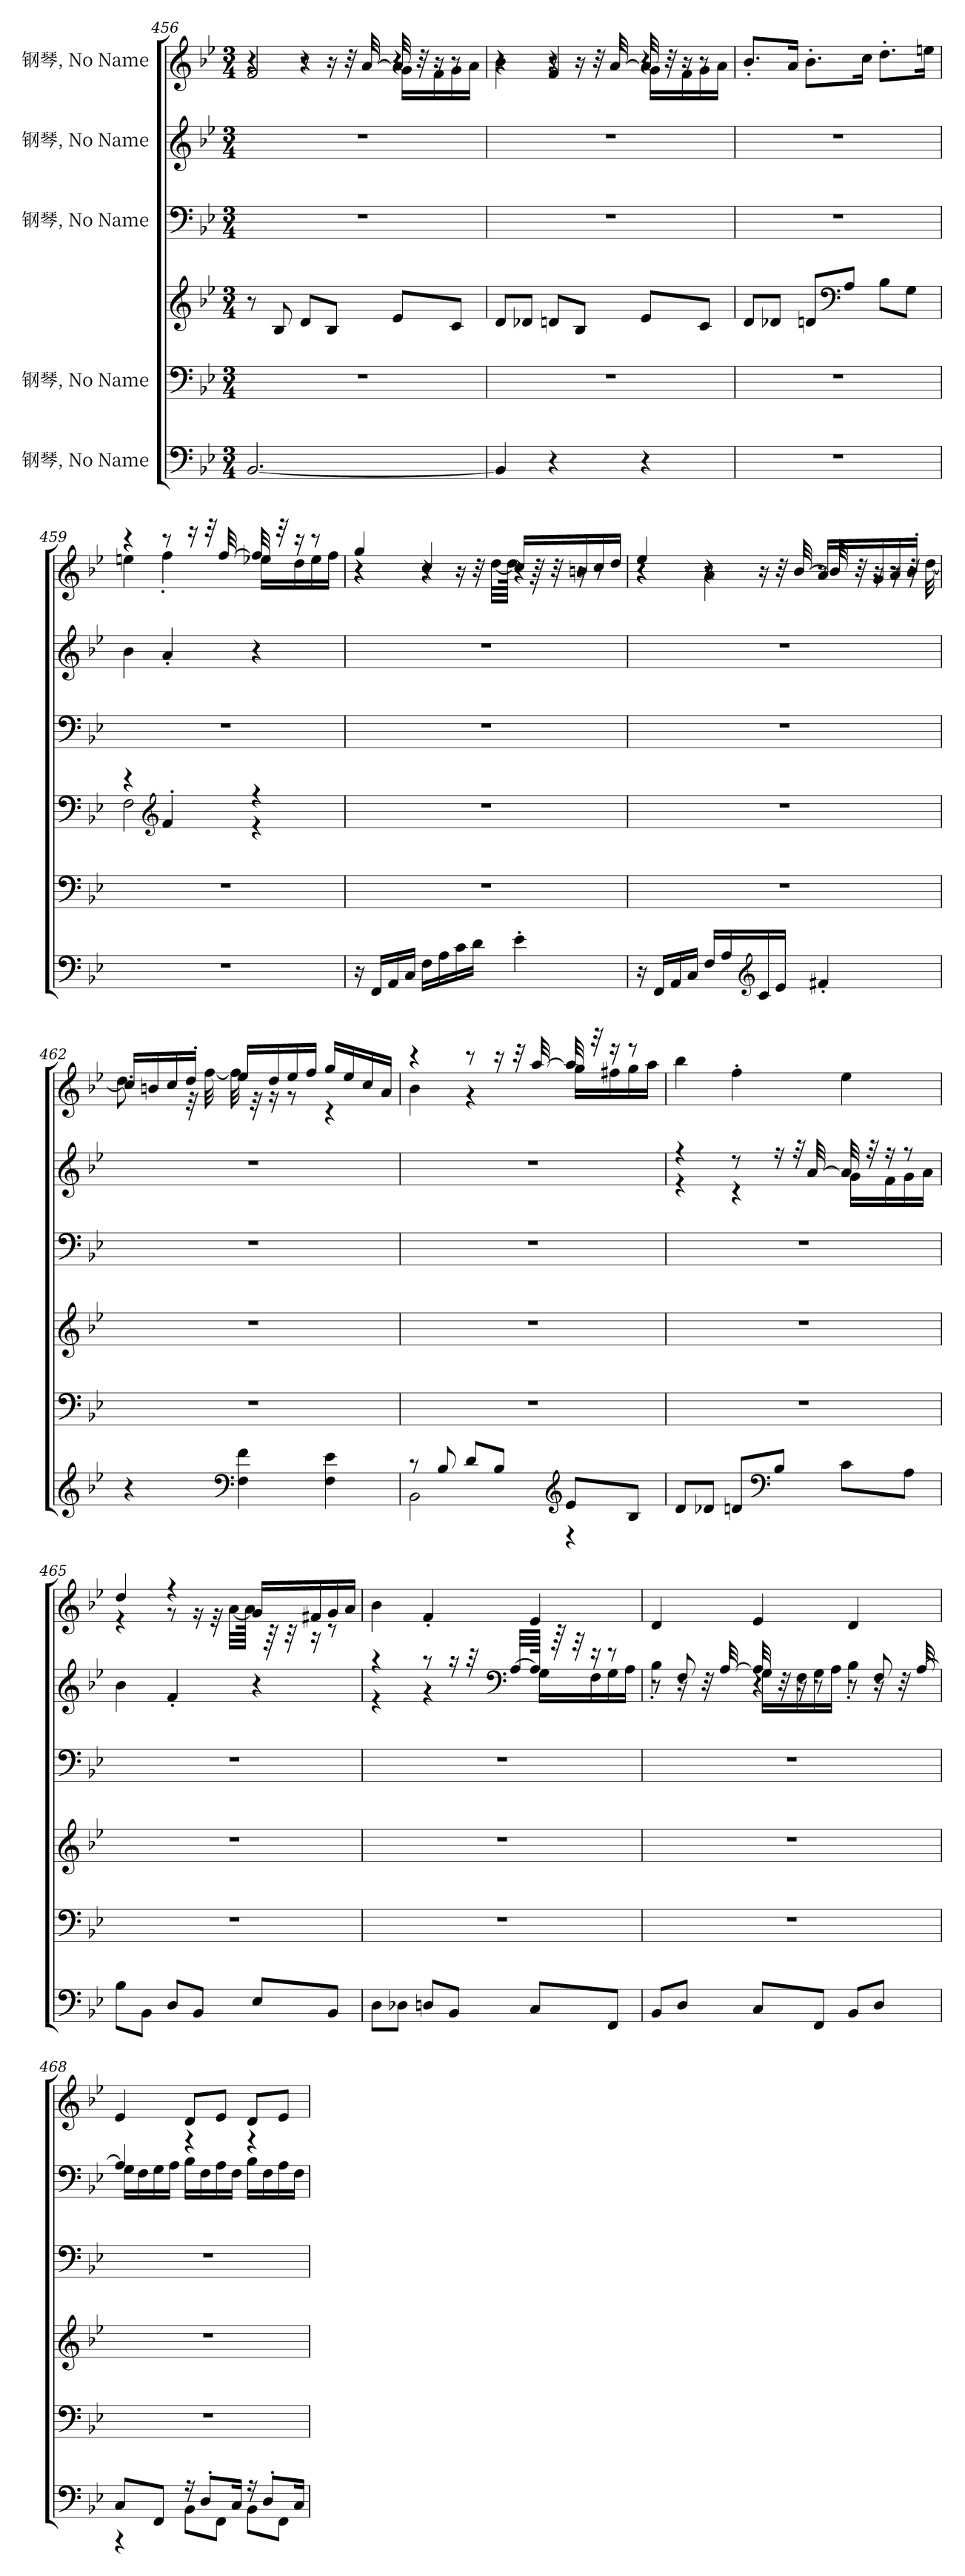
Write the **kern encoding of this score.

**kern	**kern	**kern	**kern	**kern	**kern
*part5	*part4	*part4	*part3	*part2	*part1
*staff6	*staff5	*staff4	*staff3	*staff2	*staff1
*I"钢琴, No Name	*I"钢琴, No Name	*	*I"钢琴, No Name	*I"钢琴, No Name	*I"钢琴, No Name
*clefF4	*clefF4	*clefG2	*clefF4	*clefG2	*clefG2
*k[b-e-]	*k[b-e-]	*k[b-e-]	*k[b-e-]	*k[b-e-]	*k[b-e-]
*M3/4	*M3/4	*M3/4	*M3/4	*M3/4	*M3/4
*MM120	*MM120	*MM120	*MM120	*MM120	*MM120
=456	=456	=456	=456	=456	=456
*	*	*	*	*	*^
*	*	*	*	*	*	*^
[2.BB-/	2.r	8r	2.r	2.r	4r	4r	2f/
.	.	8B-/	.	.	.	.	.
.	.	8d/L	.	.	8r	4r	.
.	.	8B-/J	.	.	16r	.	.
*	*	*	*	*	*MM118	*	*
.	.	.	.	.	32r	.	.
*	*	*	*	*	*MM120	*	*
.	.	.	.	.	[32a/	.	.
.	.	8e-/L	.	.	32a/]	16g\LL	4r
.	.	.	.	.	32r	.	.
.	.	.	.	.	16r	16f\	.
.	.	8c/J	.	.	8r	16g\	.
.	.	.	.	.	.	16a\JJ	.
=457	=457	=457	=457	=457	=457	=457	=457
*	*	*	*	*	*MM120	*	*
4BB-/]	2.r	8d/L	2.r	2.r	4r	4b-\	4r
.	.	8d-X/J	.	.	.	.	.
4r	.	8dn/L	.	.	8r	4r	4f/
.	.	8B-/J	.	.	16r	.	.
*	*	*	*	*	*MM118	*	*
.	.	.	.	.	32r	.	.
*	*	*	*	*	*MM120	*	*
.	.	.	.	.	[32a/	.	.
4r	.	8e-/L	.	.	32a/]	16g\LL	4r
.	.	.	.	.	32r	.	.
.	.	.	.	.	16r	16f\	.
.	.	8c/J	.	.	8r	16g\	.
.	.	.	.	.	.	16a\JJ	.
*	*	*	*	*	*v	*v	*v
!!LO:PB:g=z
=458	=458	=458	=458	=458	=458
*	*	*	*	*	*MM120
2.r	2.r	8d/L	2.r	2.r	8.b-'/L
.	.	8d-X/J	.	.	.
.	.	.	.	.	16a/Jk
.	.	8dn/L	.	.	8.b-'\L
*	*	*clefF4	*	*	*
.	.	8A/J	.	.	.
.	.	.	.	.	16cc\Jk
.	.	8B-\L	.	.	8.dd'\L
.	.	8G\J	.	.	.
.	.	.	.	.	16een\Jk
=459	=459	=459	=459	=459	=459
*	*	*^	*	*	*^
2.r	2.r	4r	2F\	2.r	4b-\	4r	4een\
*	*	*clefG2	*	*	*	*	*
.	.	4f'/	.	.	4a'/	8r	4ff'\
.	.	.	.	.	.	16r	.
*	*	*	*	*	*	*MM118	*
.	.	.	.	.	.	32r	.
*	*	*	*	*	*	*MM120	*
.	.	.	.	.	.	[32ff/	.
.	.	4r	4r	.	4r	32ff/]	16ee-X\LL
.	.	.	.	.	.	32r	.
.	.	.	.	.	.	16r	16dd\
.	.	.	.	.	.	8r	16ee-\
.	.	.	.	.	.	.	16ff\JJ
*	*	*v	*v	*	*	*v	*v
=460	=460	=460	=460	=460	=460
*	*	*	*	*	*MM120
*	*	*	*	*	*^
*	*	*	*	*	*	*^
16r	2.r	2.r	2.r	2.r	4gg/	4r	4r
16FF/LL	.	.	.	.	.	.	.
16AA/	.	.	.	.	.	.	.
16C/JJ	.	.	.	.	.	.	.
16F\LL	.	.	.	.	4r	8r	4cc/
16A\	.	.	.	.	.	.	.
16c\	.	.	.	.	.	16r	.
*	*	*	*	*	*MM118	*	*
16d\JJ	.	.	.	.	.	32r	.
*	*	*	*	*	*MM120	*	*
.	.	.	.	.	.	[32dd\LLL	.
4e-'\	.	.	.	.	16cc/LL	64dd\JJJk]	4r
.	.	.	.	.	.	64r	.
.	.	.	.	.	.	32r	.
.	.	.	.	.	16bn/	16r	.
.	.	.	.	.	16cc/	8r	.
.	.	.	.	.	16dd/JJ	.	.
!!LO:LB:g=z	!!	!!
=461	=461	=461	=461	=461	=461	=461	=461
*	*	*	*	*	*MM120	*	*
16r	2.r	2.r	2.r	2.r	4ee-/	4r	4r
16FF/LL	.	.	.	.	.	.	.
16AA/	.	.	.	.	.	.	.
16C/JJ	.	.	.	.	.	.	.
16F/LL	.	.	.	.	4r	4a\	8r
16A/	.	.	.	.	.	.	.
*clefG2	*	*	*	*	*	*	*
16c/	.	.	.	.	.	.	16r
*	*	*	*	*	*MM118	*	*
16e-/JJ	.	.	.	.	.	.	32r
*	*	*	*	*	*MM120	*	*
.	.	.	.	.	.	.	[32b-/
4f#X'/	.	.	.	.	16a/LL	8r	32b-/]
.	.	.	.	.	.	.	32r
.	.	.	.	.	16g/	.	16r
.	.	.	.	.	16a/	16r	8r
.	.	.	.	.	16b-'/JJ	32r	.
*	*	*	*	*	*MM118	*	*
.	.	.	.	.	.	[32dd\	.
*	*	*	*	*	*v	*v	*v
=462	=462	=462	=462	=462	=462
*	*	*	*	*	*MM120
*	*	*	*	*	*^
4r	2.r	2.r	2.r	2.r	16cc/LL	8.dd\]
.	.	.	.	.	16bn/	.
.	.	.	.	.	16cc/	.
*	*	*	*	*	*MM118	*
.	.	.	.	.	16dd'/JJ	32r
*	*	*	*	*	*MM120	*
.	.	.	.	.	.	[32ff\
*clefF4	*	*	*	*	*	*
4F\ 4f\	.	.	.	.	16ee-/LL	32ff\]
.	.	.	.	.	.	32r
.	.	.	.	.	16dd/	16r
.	.	.	.	.	16ee-/	8r
.	.	.	.	.	16ff/JJ	.
4F\ 4e-\	.	.	.	.	16gg/LL	4r
.	.	.	.	.	16ee-/	.
.	.	.	.	.	16cc/	.
.	.	.	.	.	16a/JJ	.
!!LO:PB:g=z	!!
=463	=463	=463	=463	=463	=463	=463
*^	*	*	*	*	*	*
8r	2BB-\	2.r	2.r	2.r	2.r	4r	4b-\
8B-/	.	.	.	.	.	.	.
8d/L	.	.	.	.	.	8r	4r
8B-/J	.	.	.	.	.	16r	.
*	*	*	*	*	*	*MM118	*
.	.	.	.	.	.	32r	.
*	*	*	*	*	*	*MM120	*
.	.	.	.	.	.	[32aa/	.
*clefG2	*	*	*	*	*	*	*
8e-/L	4r	.	.	.	.	32aa/]	16gg\LL
.	.	.	.	.	.	32r	.
.	.	.	.	.	.	16r	16ff#X\
8B-/J	.	.	.	.	.	8r	16gg\
.	.	.	.	.	.	.	16aa\JJ
*v	*v	*	*	*	*	*v	*v
=464	=464	=464	=464	=464	=464
*	*	*	*	*	*MM120
*	*	*	*	*^	*
8d/L	2.r	2.r	2.r	4r	4r	4bb-\
8d-X/J	.	.	.	.	.	.
8dn/L	.	.	.	8r	4r	4ff'\
*clefF4	*	*	*	*	*	*
8B-/J	.	.	.	16r	.	.
.	.	.	.	32r	.	.
.	.	.	.	[32a/	.	.
8c\L	.	.	.	32a/]	16g\LL	4ee-\
.	.	.	.	32r	.	.
.	.	.	.	16r	16f\	.
8A\J	.	.	.	8r	16g\	.
.	.	.	.	.	16a\JJ	.
*	*	*	*	*v	*v	*
!!LO:LB:g=z
=465	=465	=465	=465	=465	=465
*	*	*	*	*	*MM120
*	*	*	*	*	*^
8B-\L	2.r	2.r	2.r	4b-\	4dd/	4r
8BB-\J	.	.	.	.	.	.
8D/L	.	.	.	4f'/	4r	8r
8BB-/J	.	.	.	.	.	16r
*	*	*	*	*	*MM118	*
.	.	.	.	.	.	32r
*	*	*	*	*	*MM120	*
.	.	.	.	.	.	[32a\LLL
8E-/L	.	.	.	4r	16g/LL	64a\JJJk]
.	.	.	.	.	.	64r
.	.	.	.	.	.	32r
.	.	.	.	.	16f#X/	16r
8BB-/J	.	.	.	.	16g/	8r
.	.	.	.	.	16a/JJ	.
*	*	*	*	*	*v	*v
=466	=466	=466	=466	=466	=466
*	*	*	*	*	*MM120
*	*	*	*	*^	*
8D\L	2.r	2.r	2.r	4r	4r	4b-\
8D-X\J	.	.	.	.	.	.
8Dn/L	.	.	.	8r	4r	4f'/
8BB-/J	.	.	.	16r	.	.
.	.	.	.	32r	.	.
*	*	*	*	*clefF4	*	*
.	.	.	.	[32A/LLL	.	.
8C/L	.	.	.	64A/JJJk]	16G\LL	4e-/
.	.	.	.	64r	.	.
.	.	.	.	32r	.	.
.	.	.	.	16r	16F\	.
8FF/J	.	.	.	8r	16G\	.
.	.	.	.	.	16A\JJ	.
*	*	*	*	*v	*v	*
!!LO:PB:g=z
=467	=467	=467	=467	=467	=467
*	*	*	*	*	*MM120
*	*	*	*	*^	*
*	*	*	*	*	*^	*
8BB-/L	2.r	2.r	2.r	8r	4B-'\	8r	4d/
8D/J	.	.	.	16r	.	8F/	.
.	.	.	.	32r	.	.	.
.	.	.	.	[32A/	.	.	.
8C/L	.	.	.	32A/]	16G\LL	4r	4e-/
.	.	.	.	32r	.	.	.
.	.	.	.	16r	16F\	.	.
8FF/J	.	.	.	8r	16G\	.	.
.	.	.	.	.	16A\JJ	.	.
8BB-/L	.	.	.	8r	4B-'\	8r	4d/
8D/J	.	.	.	16r	.	8F/	.
.	.	.	.	32r	.	.	.
.	.	.	.	[32A/	.	.	.
*	*	*	*	*v	*v	*v	*
=468	=468	=468	=468	=468	=468
*	*	*	*	*	*MM120
*^	*	*	*	*^	*
8C/L	4r	2.r	2.r	2.r	4A/]	16G\LL	4e-/
.	.	.	.	.	.	16F\	.
8FF/J	.	.	.	.	.	16G\	.
.	.	.	.	.	.	16A\JJ	.
16r	8BB-\L	.	.	.	4r	16B-\LL	8d/L
8D'/L	.	.	.	.	.	16F\	.
.	8FF\J	.	.	.	.	16A\	8e-/J
16C/Jk	.	.	.	.	.	16F\JJ	.
16r	8BB-\L	.	.	.	4r	16B-\LL	8d/L
8D'/L	.	.	.	.	.	16F\	.
.	8FF\J	.	.	.	.	16A\	8e-/J
16C/Jk	.	.	.	.	.	16F\JJ	.
*v	*v	*	*	*	*v	*v	*
=	=	=	=	=	=
*-	*-	*-	*-	*-	*-
